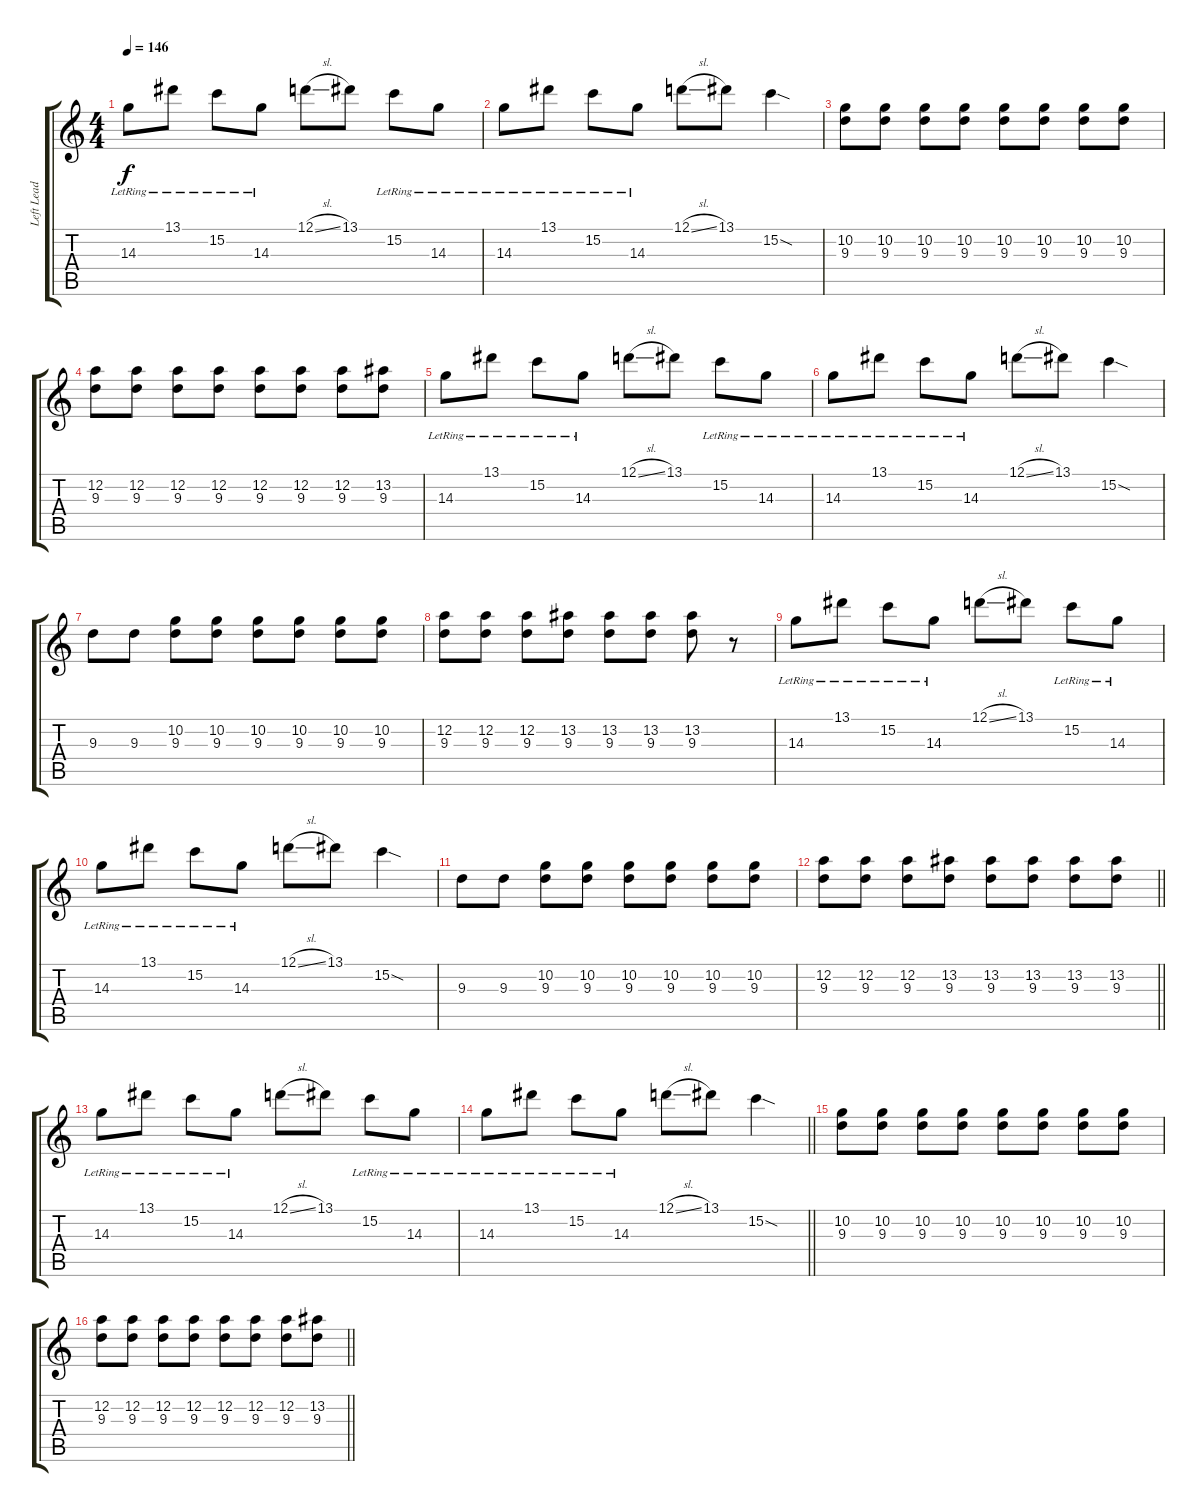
\track ("Left Lead 2" "Left Lead ") {instrument distortionguitar}
\staff {score tabs}
\tuning (D4 A3 F3 C3 G2 C2) {hide}
\ts (4 4)
\tempo 146
\clef g2
\ks c
14.3{lr}.8{dy f instrument overdrivenguitar} 13.1{lr}.8 15.2{lr}.8 14.3{lr}.8 12.1{sl}.8 13.1.8 15.2{lr}.8 14.3{lr}.8 |
14.3{lr}.8 13.1{lr}.8 15.2{lr}.8 14.3{lr}.8 12.1{sl}.8 13.1.8 15.2{sod}.4 |
(10.2 9.3).8 (10.2 9.3).8 (10.2 9.3).8 (10.2 9.3).8 (10.2 9.3).8 (10.2 9.3).8 (10.2 9.3).8 (10.2 9.3).8 |
(12.2 9.3).8 (12.2 9.3).8 (12.2 9.3).8 (12.2 9.3).8 (12.2 9.3).8 (12.2 9.3).8 (12.2 9.3).8 (13.2 9.3).8 |
14.3{lr}.8 13.1{lr}.8 15.2{lr}.8 14.3{lr}.8 12.1{sl}.8 13.1.8 15.2{lr}.8 14.3{lr}.8 |
14.3{lr}.8 13.1{lr}.8 15.2{lr}.8 14.3{lr}.8 12.1{sl}.8 13.1.8 15.2{sod}.4 |
9.3.8 9.3.8 (10.2 9.3).8 (10.2 9.3).8 (10.2 9.3).8 (10.2 9.3).8 (10.2 9.3).8 (10.2 9.3).8 |
(12.2 9.3).8 (12.2 9.3).8 (12.2 9.3).8 (13.2 9.3).8 (13.2 9.3).8 (13.2 9.3).8 (13.2 9.3).8 r.8 |
14.3{lr}.8 13.1{lr}.8 15.2{lr}.8 14.3{lr}.8 12.1{sl}.8 13.1.8 15.2{lr}.8 14.3{lr}.8 |
14.3{lr}.8 13.1{lr}.8 15.2{lr}.8 14.3{lr}.8 12.1{sl}.8 13.1.8 15.2{sod}.4 |
9.3.8 9.3.8 (10.2 9.3).8 (10.2 9.3).8 (10.2 9.3).8 (10.2 9.3).8 (10.2 9.3).8 (10.2 9.3).8 |
\barLineRight lightlight
(12.2 9.3).8 (12.2 9.3).8 (12.2 9.3).8 (13.2 9.3).8 (13.2 9.3).8 (13.2 9.3).8 (13.2 9.3).8 (13.2 9.3).8 |
\section ("" "")
14.3{lr}.8 13.1{lr}.8 15.2{lr}.8 14.3{lr}.8 12.1{sl}.8 13.1.8 15.2{lr}.8 14.3{lr}.8 |
\barLineRight lightlight
14.3{lr}.8 13.1{lr}.8 15.2{lr}.8 14.3{lr}.8 12.1{sl}.8 13.1.8 15.2{sod}.4 |
\section ("" "")
(10.2 9.3).8 (10.2 9.3).8 (10.2 9.3).8 (10.2 9.3).8 (10.2 9.3).8 (10.2 9.3).8 (10.2 9.3).8 (10.2 9.3).8 |
\barLineRight lightlight
(12.2 9.3).8 (12.2 9.3).8 (12.2 9.3).8 (12.2 9.3).8 (12.2 9.3).8 (12.2 9.3).8 (12.2 9.3).8 (13.2 9.3).8
